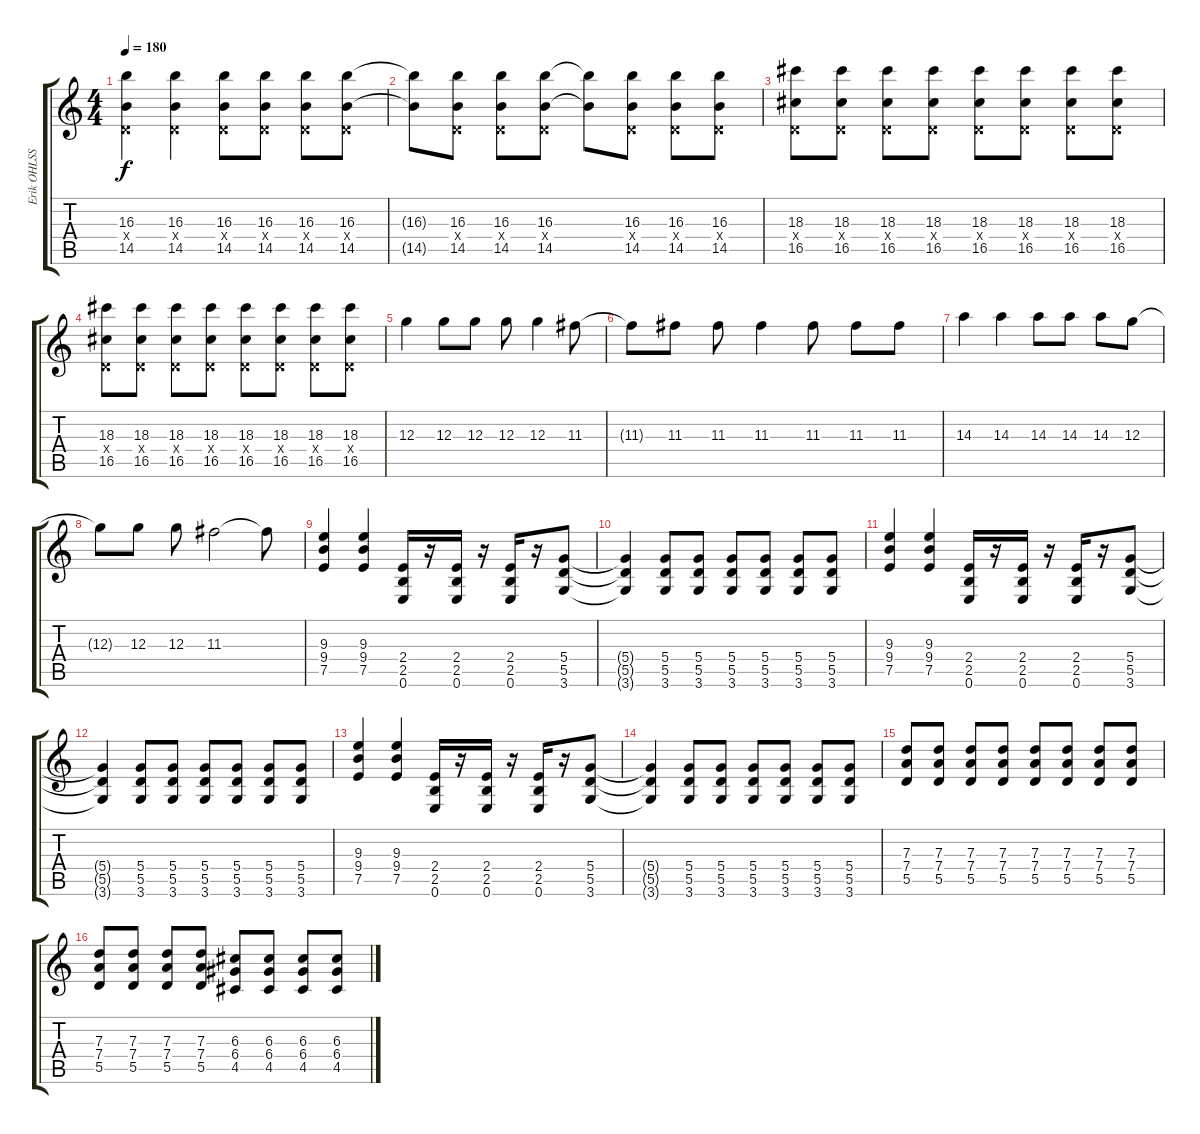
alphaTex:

\track ("Erik OHLSSON" "Erik OHLSS") {instrument distortionguitar}
\staff {score tabs}
\tuning (E4 B3 G3 D3 A2 E2) {hide}
\ts (4 4)
\tempo 180
\clef g2
\ks c
(16.3 0.4{x} 14.5).4{dy f} (16.3 0.4{x} 14.5).4 (16.3 0.4{x} 14.5).8 (16.3 0.4{x} 14.5).8 (16.3 0.4{x} 14.5).8 (16.3 0.4{x} 14.5).8 |
(16.3{t} 14.5{t}).8 (16.3 0.4{x} 14.5).8 (16.3 0.4{x} 14.5).8 (16.3 0.4{x} 14.5).8 (16.3{t} 14.5{t}).8 (16.3 0.4{x} 14.5).8 (16.3 0.4{x} 14.5).8 (16.3 0.4{x} 14.5).8 |
(18.3 0.4{x} 16.5).8 (18.3 0.4{x} 16.5).8 (18.3 0.4{x} 16.5).8 (18.3 0.4{x} 16.5).8 (18.3 0.4{x} 16.5).8 (18.3 0.4{x} 16.5).8 (18.3 0.4{x} 16.5).8 (18.3 0.4{x} 16.5).8 |
(18.3 0.4{x} 16.5).8 (18.3 0.4{x} 16.5).8 (18.3 0.4{x} 16.5).8 (18.3 0.4{x} 16.5).8 (18.3 0.4{x} 16.5).8 (18.3 0.4{x} 16.5).8 (18.3 0.4{x} 16.5).8 (18.3 0.4{x} 16.5).8 |
12.3.4 12.3.8 12.3.8 12.3.8 12.3.4 11.3.8 |
11.3{t}.8 11.3.8 11.3.8 11.3.4 11.3.8 11.3.8 11.3.8 |
14.3.4 14.3.4 14.3.8 14.3.8 14.3.8 12.3.8 |
12.3{t}.8 12.3.8 12.3.8 11.3.2 11.3{t}.8 |
(9.3 9.4 7.5).4 (9.3 9.4 7.5).4 (2.4 2.5 0.6).16 r.16 (2.4 2.5 0.6).16 r.16 (2.4 2.5 0.6).16 r.16 (5.4 5.5 3.6).8 |
(5.4{t} 5.5{t} 3.6{t}).4 (5.4 5.5 3.6).8 (5.4 5.5 3.6).8 (5.4 5.5 3.6).8 (5.4 5.5 3.6).8 (5.4 5.5 3.6).8 (5.4 5.5 3.6).8 |
(9.3 9.4 7.5).4 (9.3 9.4 7.5).4 (2.4 2.5 0.6).16 r.16 (2.4 2.5 0.6).16 r.16 (2.4 2.5 0.6).16 r.16 (5.4 5.5 3.6).8 |
(5.4{t} 5.5{t} 3.6{t}).4 (5.4 5.5 3.6).8 (5.4 5.5 3.6).8 (5.4 5.5 3.6).8 (5.4 5.5 3.6).8 (5.4 5.5 3.6).8 (5.4 5.5 3.6).8 |
(9.3 9.4 7.5).4 (9.3 9.4 7.5).4 (2.4 2.5 0.6).16 r.16 (2.4 2.5 0.6).16 r.16 (2.4 2.5 0.6).16 r.16 (5.4 5.5 3.6).8 |
(5.4{t} 5.5{t} 3.6{t}).4 (5.4 5.5 3.6).8 (5.4 5.5 3.6).8 (5.4 5.5 3.6).8 (5.4 5.5 3.6).8 (5.4 5.5 3.6).8 (5.4 5.5 3.6).8 |
(7.3 7.4 5.5).8 (7.3 7.4 5.5).8 (7.3 7.4 5.5).8 (7.3 7.4 5.5).8 (7.3 7.4 5.5).8 (7.3 7.4 5.5).8 (7.3 7.4 5.5).8 (7.3 7.4 5.5).8 |
(7.3 7.4 5.5).8 (7.3 7.4 5.5).8 (7.3 7.4 5.5).8 (7.3 7.4 5.5).8 (6.3 6.4 4.5).8 (6.3 6.4 4.5).8 (6.3 6.4 4.5).8 (6.3 6.4 4.5).8
